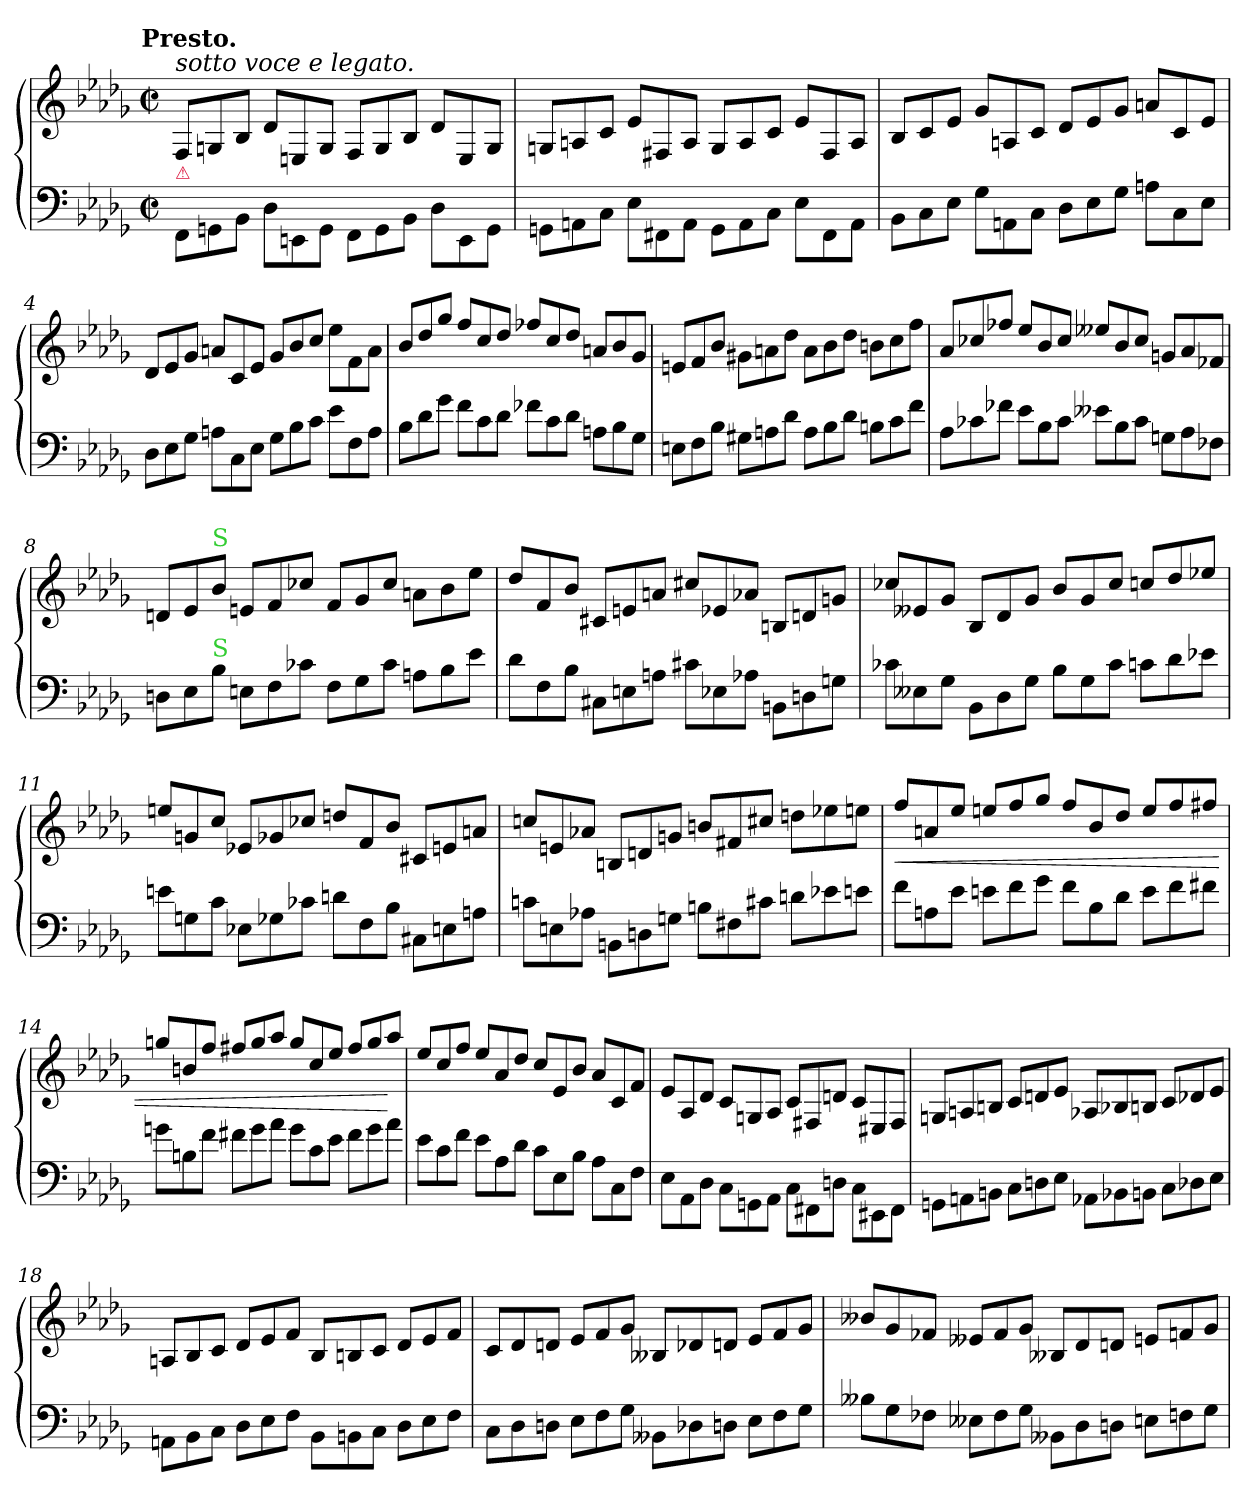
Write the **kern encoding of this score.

**kern	**kern	**dynam
*part1	*part1	*part1
*staff2	*staff1	*staff1/2
*clefF4	*clefG2	*
*k[b-e-a-d-g-]	*k[b-e-a-d-g-]	*
!!LO:TX:omd:t=Presto.
*M2/2	*M2/2	*
*met(c|)	*met(c|)	*
*Xtuplet	*Xtuplet	*
=1	=1	=1
!	!LO:TX:a:i:t=sotto voce e legato.	!
!LO:TX:a:color=crimson:t=⚠	!	!
12FF\L	12F/L	.
12GGn\	12Gn/	.
12BB-\J	12B-/J	.
12D-L	12d-L	.
12EEn\	12En/	.
12GG\J	12G/J	.
12FF\L	12F/L	.
12GG\	12G/	.
12BB-\J	12B-/J	.
12D-L	12d-L	.
12EE\	12E/	.
12GG\J	12G/J	.
=2	=2	=2
12GGn\L	12Gn/L	.
12AAn\	12An/	.
12C\J	12c/J	.
12E-L	12e-L	.
12FF#X\	12F#X/	.
12AA\J	12A/J	.
12GG\L	12G/L	.
12AA\	12A/	.
12C\J	12c/J	.
12E-L	12e-L	.
12FF#\	12F#/	.
12AA\J	12A/J	.
=3	=3	=3
12BB-\L	12B-/L	.
12C	12c	.
12E-J	12e-J	.
12G-L	12g-L	.
12AAn\	12An/	.
12CJ	12cJ	.
12D-L	12d-L	.
12E-	12e-	.
12G-J	12g-J	.
12AnL	12anL	.
12C	12c	.
12E-J	12e-J	.
=4	=4	=4
12D-L	12d-L	.
12E-	12e-	.
12G-J	12g-J	.
12AnL	12anL	.
12C	12c	.
12E-J	12e-J	.
12G-L	12g-L	.
12B-	12b-	.
12cJ	12ccJ	.
12e-L	12ee-L	.
12F	12f	.
12AJ	12aJ	.
=5	=5	=5
12B-\L	12b-/L	.
12d-\	12dd-/	.
12g-\J	12gg-/J	.
12f\L	12ff/L	.
12c\	12cc/	.
12d-\J	12dd-/J	.
12f-X\L	12ff-X/L	.
12c\	12cc/	.
12d-\J	12dd-/J	.
12AnL	12anL	.
12B-	12b-	.
12G-J	12g-J	.
=6	=6	=6
12EnL	12enL	.
12F	12f	.
12B-J	12b-J	.
12G#XL	12g#XL	.
12An	12an	.
12d-J	12dd-J	.
12AL	12aL	.
12B-	12b-	.
12d-J	12dd-J	.
12BnL	12bnL	.
12c	12cc	.
12fJ	12ffJ	.
=7	=7	=7
12A-L	12a-L	.
12c-X	12cc-X	.
12f-X\J	12ff-X/J	.
12e-\L	12ee-/L	.
12B-	12b-	.
12c-\J	12cc-/J	.
12e--X\L	12ee--X/L	.
12B-\	12b-/	.
12c-\J	12cc-/J	.
12GnL	12gnL	.
12A-	12a-	.
12F-XJ	12f-XJ	.
=8	=8	=8
12DnL	12dnL	.
12E-	12e-	.
!	!LO:TX:a:color=limegreen:t=S	!
!LO:TX:a:color=limegreen:t=S	!	!
12B-J	12b-J	.
12EnL	12enL	.
12F	12f	.
12c-XJ	12cc-XJ	.
12FL	12fL	.
12G-	12g-	.
12c-J	12cc-J	.
12AnL	12anL	.
12B-	12b-	.
12e-J	12ee-J	.
=9	=9	=9
12d-L	12dd-L	.
12F	12f	.
12B-J	12b-J	.
12C#XL	12c#XL	.
12En	12en	.
12AnJ	12anJ	.
12c#XL	12cc#XL	.
12E-X	12e-X	.
12A-XJ	12a-XJ	.
12BBnL	12BnL	.
12Dn	12dn	.
12GnJ	12gnJ	.
=10	=10	=10
12c-XL	12cc-XL	.
12E--X	12e--X	.
12G-J	12g-J	.
12BB-L	12B-L	.
12D-	12d-	.
12G-J	12g-J	.
12B-L	12b-L	.
12G-	12g-	.
12c-J	12cc-J	.
12cnL	12ccn/L	.
12d-\	12dd-/	.
12e-XJ	12ee-X/J	.
=11	=11	=11
12en\L	12een/L	.
12Gn	12gn/	.
12cJ	12cc/J	.
12E-XL	12e-XL	.
12G-X	12g-X	.
12c-XJ	12cc-XJ	.
12dnL	12ddnL	.
12F	12f	.
12B-J	12b-J	.
12C#XL	12c#XL	.
12En	12en	.
12AnJ	12anJ	.
=12	=12	=12
12cnL	12ccnL	.
12En	12en	.
12A-XJ	12a-XJ	.
12BBnL	12BnL	.
12Dn	12dn	.
12GnJ	12gnJ	.
12BnL	12bnL	.
12F#X	12f#X	.
12c#XJ	12cc#XJ	.
12dnjL	12ddnjL	.
12e-X	12ee-X	.
12enJ	12eenJ	.
=13	=13	=13
12f\L	12ff/L	<
12An\	12an/	.
12e-\J	12ee-/J	.
12en\L	12een/L	.
12f\	12ff/	.
12g-\J	12gg-/J	.
12f\L	12ff/L	.
12B-\	12b-/	.
12d-\J	12dd-/J	.
12e\L	12ee/L	.
12f\	12ff/	.
12f#X\J	12ff#X/J	.
=14	=14	=14
12gn\L	12ggn/L	.
12Bn\	12bn/	.
12f\J	12ff/J	.
12f#X\L	12ff#X/L	.
12g\	12gg/	.
12a-\J	12aa-/J	.
12g\L	12gg/L	.
12c\	12cc/	.
12e-\J	12ee-/J	.
12f#\L	12ff#/L	.
12g\	12gg/	.
12a-\J	12aa-/J	[
=15	=15	=15
12e-\L	12ee-/L	.
12c\	12cc/	.
12f\J	12ff/J	.
12e-\L	12ee-/L	.
12A-\	12a-/	.
12d-\J	12dd-/J	.
12c\L	12cc/L	.
12E-	12e-	.
12B-J	12b-J	.
12A-L	12a-L	.
12C	12c	.
12FJ	12fJ	.
=16	=16	=16
12E-L	12e-L	.
12AA-\	12A-/	.
12D-J	12d-J	.
12C\L	12c/L	.
12GGn\	12Gn/	.
12AA-\J	12A-/J	.
12C\L	12c/L	.
12FF#X\	12F#X/	.
12DnJ	12dnJ	.
12CL	12cL	.
12EE#X\	12E#X/	.
12FF#\J	12F#/J	.
=17	=17	=17
12GGn\L	12Gn/L	.
12AAn\	12An/	.
12BBn\J	12Bn/J	.
12CL	12cL	.
12Dn	12dn	.
12E-J	12e-J	.
12AA-X\L	12A-X/L	.
12BB-X\	12B-X/	.
12BBn\J	12Bn/J	.
12CL	12cL	.
12D-X	12d-X	.
12E-J	12e-J	.
=18	=18	=18
12AAn\L	12An/L	.
12BB-\	12B-/	.
12CJ	12cJ	.
12D-L	12d-L	.
12E-	12e-	.
12FJ	12fJ	.
12BB-\L	12B-/L	.
12BBn\	12Bn/	.
12C\J	12c/J	.
12D-L	12d-L	.
12E-	12e-	.
12FJ	12fJ	.
=19	=19	=19
12C\L	12cL	.
12D-\	12d-	.
12Dn\J	12dnJ	.
12E-L	12e-L	.
12F	12f	.
12G-J	12g-J	.
12BB--X\L	12B--X/L	.
12D-X	12d-X	.
12DnJ	12dnJ	.
12E-L	12e-L	.
12F	12f	.
12G-J	12g-J	.
=20	=20	=20
12B--XL	12b--XL	.
12G-	12g-	.
12F-XJ	12f-XJ	.
12E--XL	12e--XL	.
12F-	12f-	.
12G-J	12g-J	.
12BB--X\L	12B--X/L	.
12D-	12d-	.
12DnJ	12dnJ	.
12EnL	12enL	.
12Fn	12fn	.
12G-J	12g-J	.
=	=	=
*-	*-	*-
